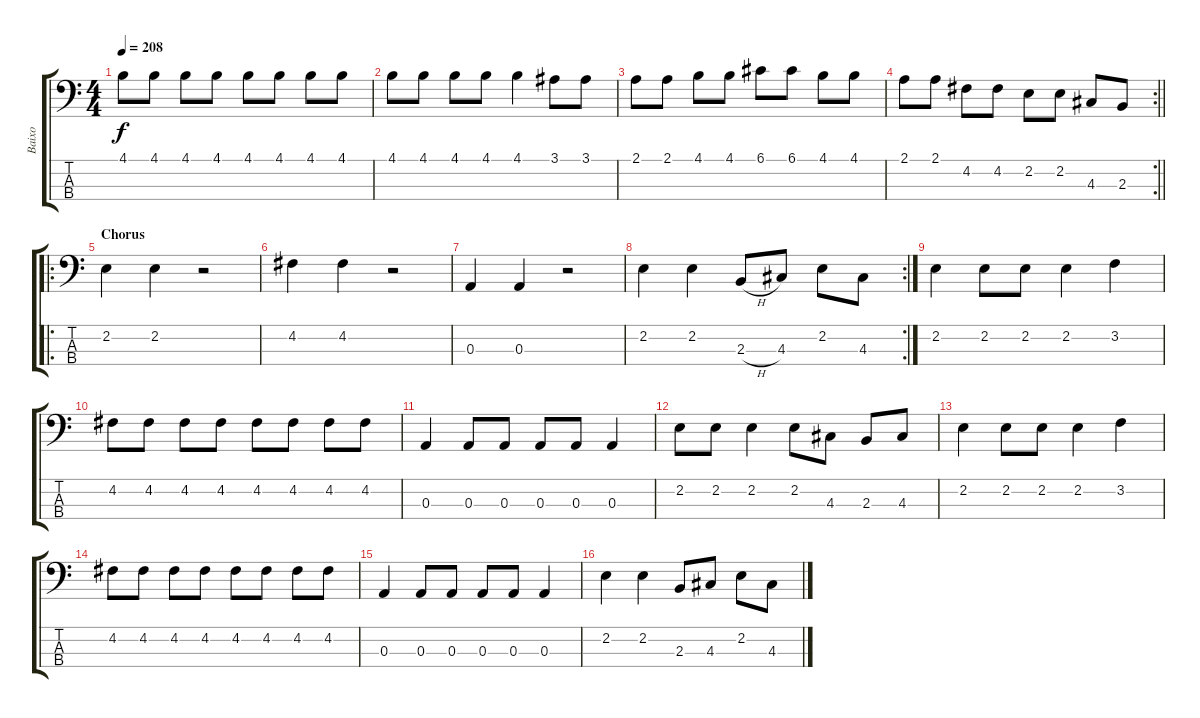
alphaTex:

\track ("Baixo" "Baixo") {instrument electricbasspick}
\staff {score tabs}
\tuning (G2 D2 A1 E1) {hide}
\ts (4 4)
\tempo 208
\clef f4
\ks c
4.1.8{dy f} 4.1.8 4.1.8 4.1.8 4.1.8 4.1.8 4.1.8 4.1.8 |
4.1.8 4.1.8 4.1.8 4.1.8 4.1.4 3.1.8 3.1.8 |
2.1.8 2.1.8 4.1.8 4.1.8 6.1.8 6.1.8 4.1.8 4.1.8 |
\rc 2
\barLineRight lightlight
2.1.8 2.1.8 4.2.8 4.2.8 2.2.8 2.2.8 4.3.8 2.3.8 |
\ro
\section ("" "Chorus")
2.2.4 2.2.4 r.2 |
4.2.4 4.2.4 r.2 |
0.3.4 0.3.4 r.2 |
\rc 2
2.2.4 2.2.4 2.3{h}.8 4.3.8 2.2.8 4.3.8 |
2.2.4 2.2.8 2.2.8 2.2.4 3.2.4 |
4.2.8 4.2.8 4.2.8 4.2.8 4.2.8 4.2.8 4.2.8 4.2.8 |
0.3.4 0.3.8 0.3.8 0.3.8 0.3.8 0.3.4 |
2.2.8 2.2.8 2.2.4 2.2.8 4.3.8 2.3.8 4.3.8 |
2.2.4 2.2.8 2.2.8 2.2.4 3.2.4 |
4.2.8 4.2.8 4.2.8 4.2.8 4.2.8 4.2.8 4.2.8 4.2.8 |
0.3.4 0.3.8 0.3.8 0.3.8 0.3.8 0.3.4 |
2.2.4 2.2.4 2.3.8 4.3.8 2.2.8 4.3.8
